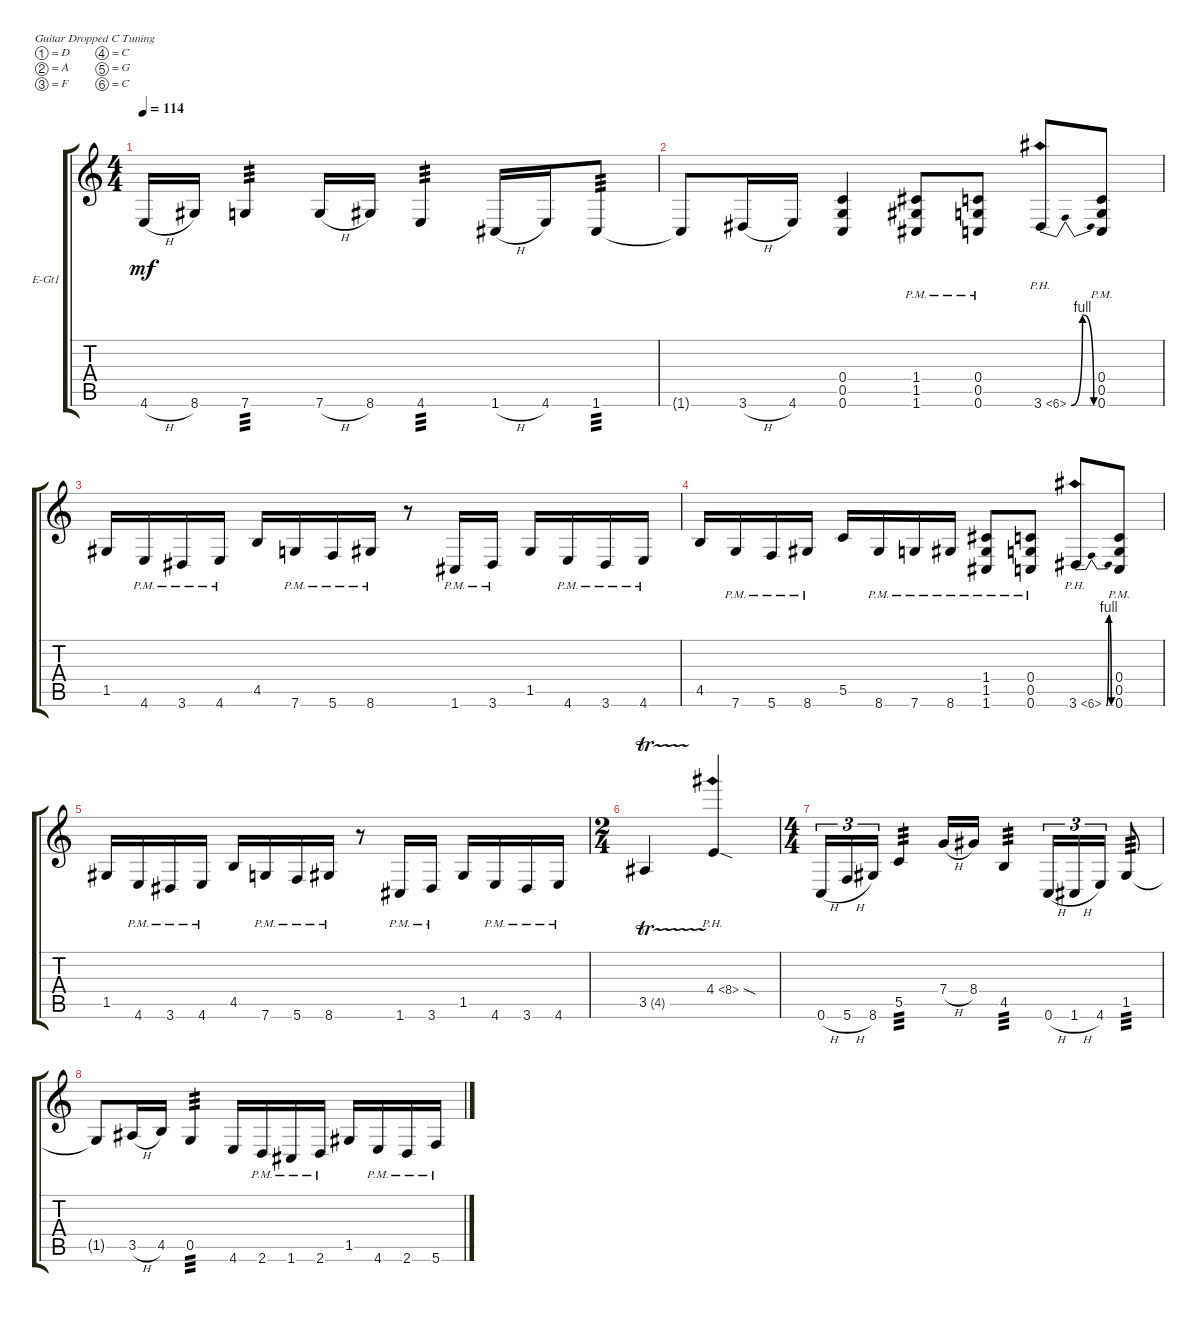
\defaultSystemsLayout 4
\bracketExtendMode groupsimilarinstruments
\firstSystemTrackNameOrientation horizontal
\otherSystemsTrackNameOrientation horizontal
\track ("Guitar 1" "E-Gt1") {instrument distortionguitar}
\staff {score tabs}
\tuning (D4 A3 F3 C3 G2 C2)
\ts (4 4)
\tempo 114
\clef g2
\ks c
4.6{h}.16{dy mf} 8.6.16 7.6.4{tp 3} 7.6{h}.16 8.6.16 4.6.4{tp 3} 1.6{h}.16 4.6.16 1.6.8{tp 3} |
1.6{t}.8 3.6{h}.16 4.6.16 (0.6 0.5 0.4).4 (1.6{pm} 1.5{pm} 1.4{pm}).8 (0.6{pm} 0.5{pm} 0.4{pm}).8 3.6{be (bendrelease 0 0 16.2 4 20.4 4 30 0) ph 3}.8 (0.6{pm} 0.5{pm} 0.4{pm}).8 |
1.5.16 4.6{pm}.16 3.6{pm}.16 4.6{pm}.16 4.5.16 7.6{pm}.16 5.6{pm}.16 8.6{pm}.16 r.8 1.6{pm}.16 3.6{pm}.16 1.5.16 4.6{pm}.16 3.6{pm}.16 4.6{pm}.16 |
4.5.16 7.6{pm}.16 5.6{pm}.16 8.6{pm}.16 5.5.16 8.6{pm}.16 7.6{pm}.16 8.6{pm}.16 (1.6{pm} 1.5{pm} 1.4{pm}).8 (0.6{pm} 0.5{pm} 0.4{pm}).8 3.6{be (bendrelease 0 0 16.2 4 20.4 4 30 0) ph 3}.8 (0.6{pm} 0.5{pm} 0.4{pm}).8 |
1.5.16 4.6{pm}.16 3.6{pm}.16 4.6{pm}.16 4.5.16 7.6{pm}.16 5.6{pm}.16 8.6{pm}.16 r.8 1.6{pm}.16 3.6{pm}.16 1.5.16 4.6{pm}.16 3.6{pm}.16 4.6{pm}.16 |
\ts (2 4)
3.5{tr (4 16)}.4 4.4{ph 4 sod}.4 |
\ts (4 4)
0.6{h}.16{tu (3 2)} 5.6{h}.16{tu (3 2)} 8.6.16{tu (3 2)} 5.5.4{tp 3} 7.4{h}.16 8.4.16 4.5.4{tp 3} 0.6{h}.16{tu (3 2)} 1.6{h}.16{tu (3 2)} 4.6.16{tu (3 2)} 1.5.8{tp 3} |
1.5{t}.8 3.5{h}.16 4.5.16 0.5.4{tp 3} 4.6.16 2.6{pm}.16 1.6{pm}.16 2.6{pm}.16 1.5.16 4.6{pm}.16 2.6{pm}.16 5.6{pm}.16
